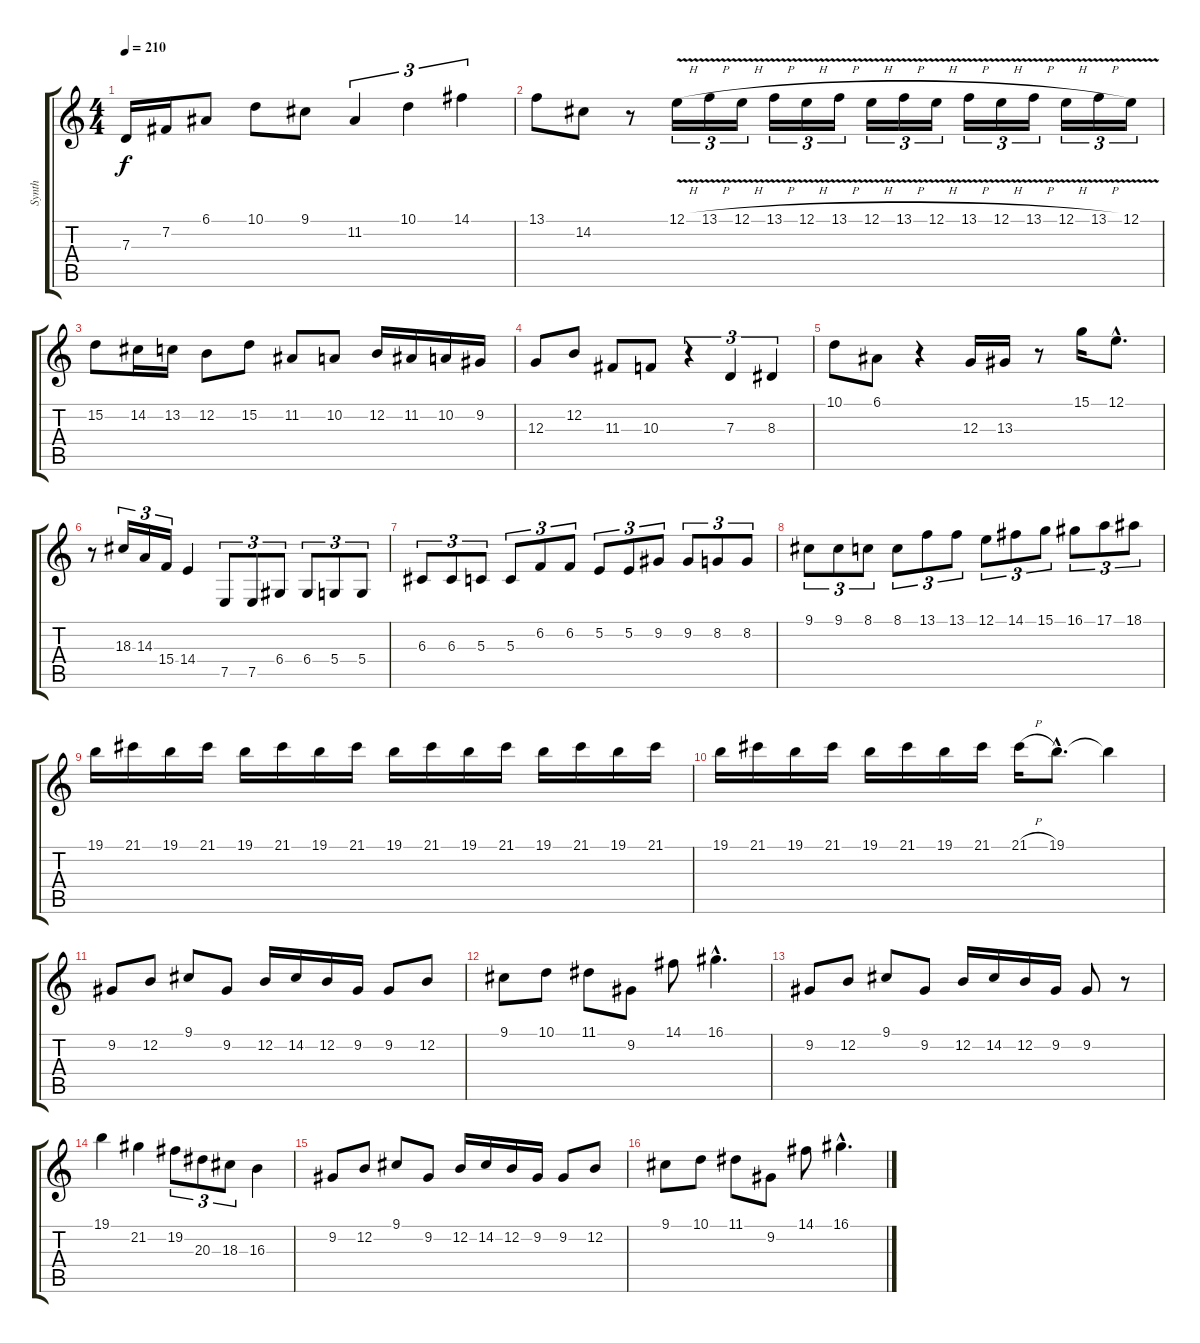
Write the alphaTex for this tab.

\track ("Synth" "Synth") {instrument rockorgan}
\staff {score tabs}
\tuning (E4 B3 G3 D3 A2 E2) {hide}
\ts (4 4)
\tempo 210
\clef g2
\ks c
7.3.16{dy f} 7.2.16 6.1.8 10.1.8 9.1.8 11.2.4{tu (3 2)} 10.1.4{tu (3 2)} 14.1.4{tu (3 2)} |
13.1.8 14.2.8 r.8 12.1{v h}.16{tu (3 2)} 13.1{v h}.16{tu (3 2)} 12.1{v h}.16{tu (3 2)} 13.1{v h}.16{tu (3 2)} 12.1{v h}.16{tu (3 2)} 13.1{v h}.16{tu (3 2)} 12.1{v h}.16{tu (3 2)} 13.1{v h}.16{tu (3 2)} 12.1{v h}.16{tu (3 2)} 13.1{v h}.16{tu (3 2)} 12.1{v h}.16{tu (3 2)} 13.1{v h}.16{tu (3 2)} 12.1{v h}.16{tu (3 2)} 13.1{v h}.16{tu (3 2)} 12.1{v}.16{tu (3 2)} |
15.2.8 14.2.16 13.2.16 12.2.8 15.2.8 11.2.8 10.2.8 12.2.16 11.2.16 10.2.16 9.2.16 |
12.3.8 12.2.8 11.3.8 10.3.8 r.4{tu (3 2)} 7.3.4{tu (3 2)} 8.3.4{tu (3 2)} |
10.1.8 6.1.8 r.4 12.3.16 13.3.16 r.8 15.1.16 12.1{hac}.8{d} |
r.8 18.3.16{tu (3 2)} 14.3.16{tu (3 2)} 15.4.16{tu (3 2)} 14.4.4 7.5.8{tu (3 2)} 7.5.8{tu (3 2)} 6.4.8{tu (3 2)} 6.4.8{tu (3 2)} 5.4.8{tu (3 2)} 5.4.8{tu (3 2)} |
6.3.8{tu (3 2)} 6.3.8{tu (3 2)} 5.3.8{tu (3 2)} 5.3.8{tu (3 2)} 6.2.8{tu (3 2)} 6.2.8{tu (3 2)} 5.2.8{tu (3 2)} 5.2.8{tu (3 2)} 9.2.8{tu (3 2)} 9.2.8{tu (3 2)} 8.2.8{tu (3 2)} 8.2.8{tu (3 2)} |
9.1.8{tu (3 2)} 9.1.8{tu (3 2)} 8.1.8{tu (3 2)} 8.1.8{tu (3 2)} 13.1.8{tu (3 2)} 13.1.8{tu (3 2)} 12.1.8{tu (3 2)} 14.1.8{tu (3 2)} 15.1.8{tu (3 2)} 16.1.8{tu (3 2)} 17.1.8{tu (3 2)} 18.1.8{tu (3 2)} |
19.1.16 21.1.16 19.1.16 21.1.16 19.1.16 21.1.16 19.1.16 21.1.16 19.1.16 21.1.16 19.1.16 21.1.16 19.1.16 21.1.16 19.1.16 21.1.16 |
19.1.16 21.1.16 19.1.16 21.1.16 19.1.16 21.1.16 19.1.16 21.1.16 21.1{h}.16 19.1{hac}.8{d} 19.1{t}.4 |
9.2.8{volume 16 instrument churchorgan} 12.2.8 9.1.8 9.2.8 12.2.16 14.2.16 12.2.16 9.2.16 9.2.8 12.2.8 |
9.1.8 10.1.8 11.1.8 9.2.8 14.1.8 16.1{hac}.4{d} |
9.2.8 12.2.8 9.1.8 9.2.8 12.2.16 14.2.16 12.2.16 9.2.16 9.2.8 r.8 |
19.1.4 21.2.4 19.2.8{tu (3 2)} 20.3.8{tu (3 2)} 18.3.8{tu (3 2)} 16.3.4 |
9.2.8 12.2.8 9.1.8 9.2.8 12.2.16 14.2.16 12.2.16 9.2.16 9.2.8 12.2.8 |
9.1.8 10.1.8 11.1.8 9.2.8 14.1.8 16.1{hac}.4{d}
